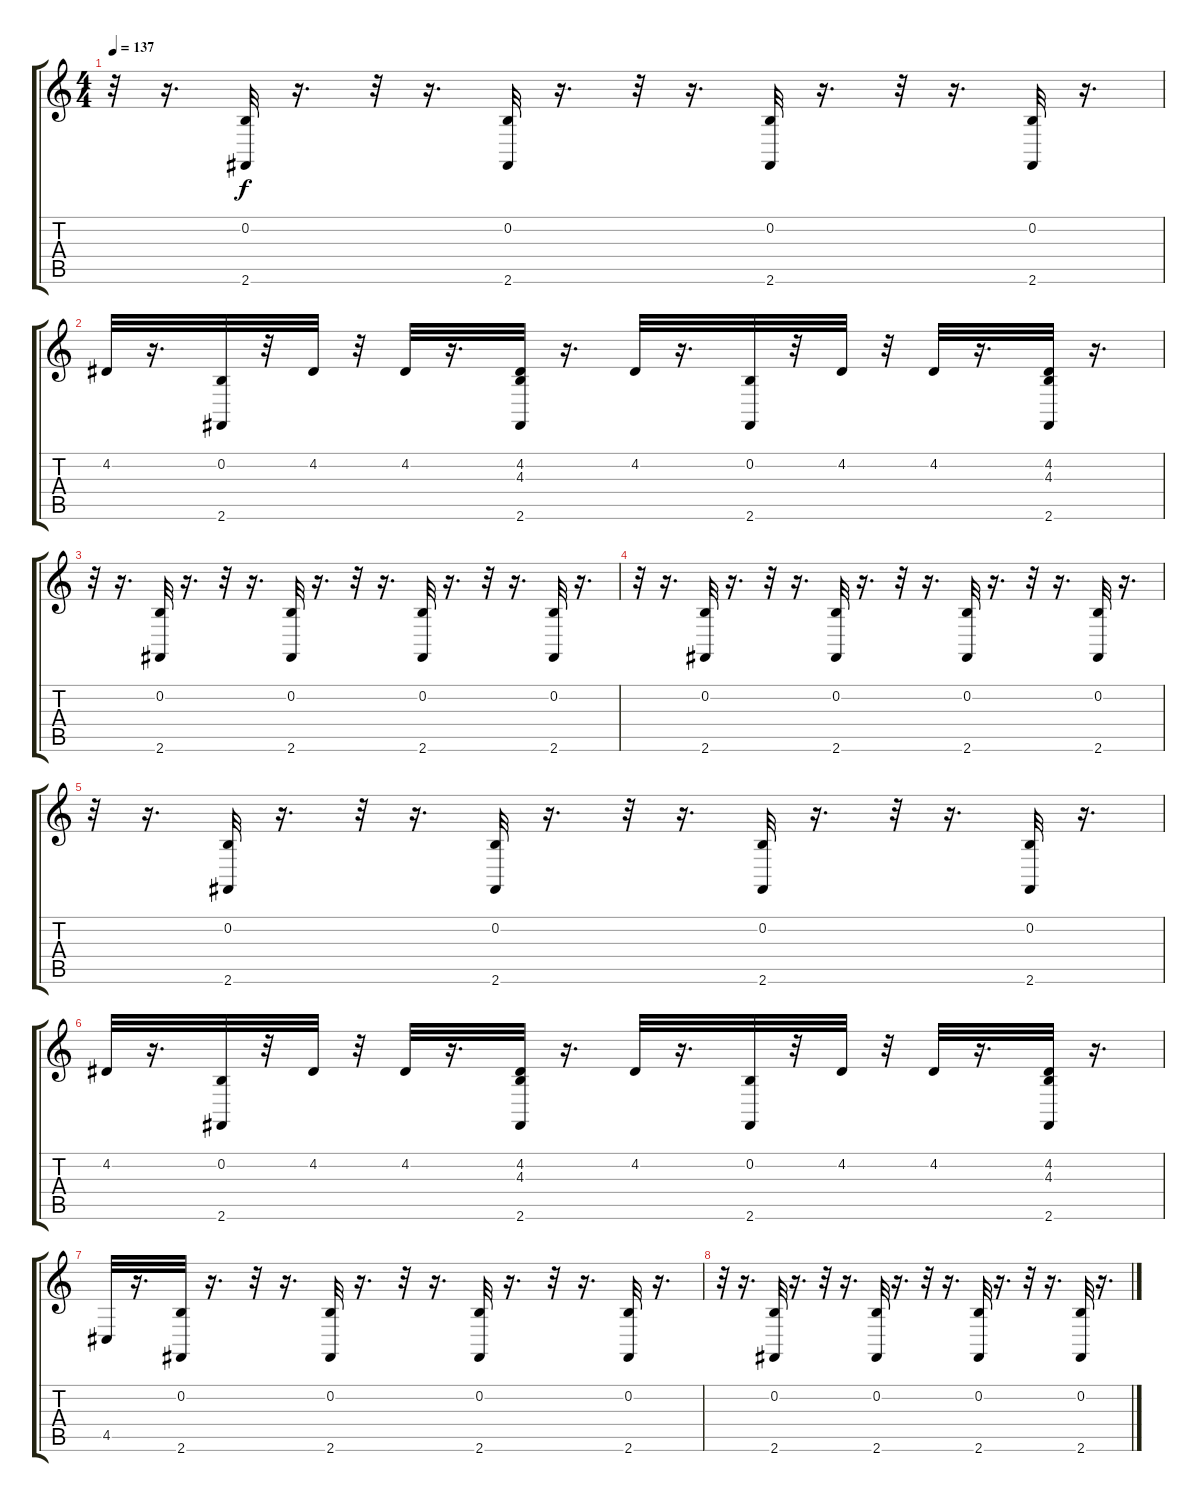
\track "" {instrument acousticgrandpiano}
\staff {score tabs}
\tuning (E4 B3 G3 D3 A2 E2) {hide}
\ts (4 4)
\tempo 137
\clef g2
\ks c
r.32{dy f} r.16{d} (0.2 2.6).32 r.16{d} r.32 r.16{d} (0.2 2.6).32 r.16{d} r.32 r.16{d} (0.2 2.6).32 r.16{d} r.32 r.16{d} (0.2 2.6).32 r.16{d} |
4.2.32 r.16{d} (0.2 2.6).32 r.32 4.2.32 r.32 4.2.32 r.16{d} (4.2 4.3 2.6).32 r.16{d} 4.2.32 r.16{d} (0.2 2.6).32 r.32 4.2.32 r.32 4.2.32 r.16{d} (4.2 4.3 2.6).32 r.16{d} |
r.32 r.16{d} (0.2 2.6).32 r.16{d} r.32 r.16{d} (0.2 2.6).32 r.16{d} r.32 r.16{d} (0.2 2.6).32 r.16{d} r.32 r.16{d} (0.2 2.6).32 r.16{d} |
r.32 r.16{d} (0.2 2.6).32 r.16{d} r.32 r.16{d} (0.2 2.6).32 r.16{d} r.32 r.16{d} (0.2 2.6).32 r.16{d} r.32 r.16{d} (0.2 2.6).32 r.16{d} |
r.32 r.16{d} (0.2 2.6).32 r.16{d} r.32 r.16{d} (0.2 2.6).32 r.16{d} r.32 r.16{d} (0.2 2.6).32 r.16{d} r.32 r.16{d} (0.2 2.6).32 r.16{d} |
4.2.32 r.16{d} (0.2 2.6).32 r.32 4.2.32 r.32 4.2.32 r.16{d} (4.2 4.3 2.6).32 r.16{d} 4.2.32 r.16{d} (0.2 2.6).32 r.32 4.2.32 r.32 4.2.32 r.16{d} (4.2 4.3 2.6).32 r.16{d} |
4.5.32 r.16{d} (0.2 2.6).32 r.16{d} r.32 r.16{d} (0.2 2.6).32 r.16{d} r.32 r.16{d} (0.2 2.6).32 r.16{d} r.32 r.16{d} (0.2 2.6).32 r.16{d} |
r.32 r.16{d} (0.2 2.6).32 r.16{d} r.32 r.16{d} (0.2 2.6).32 r.16{d} r.32 r.16{d} (0.2 2.6).32 r.16{d} r.32 r.16{d} (0.2 2.6).32 r.16{d}
